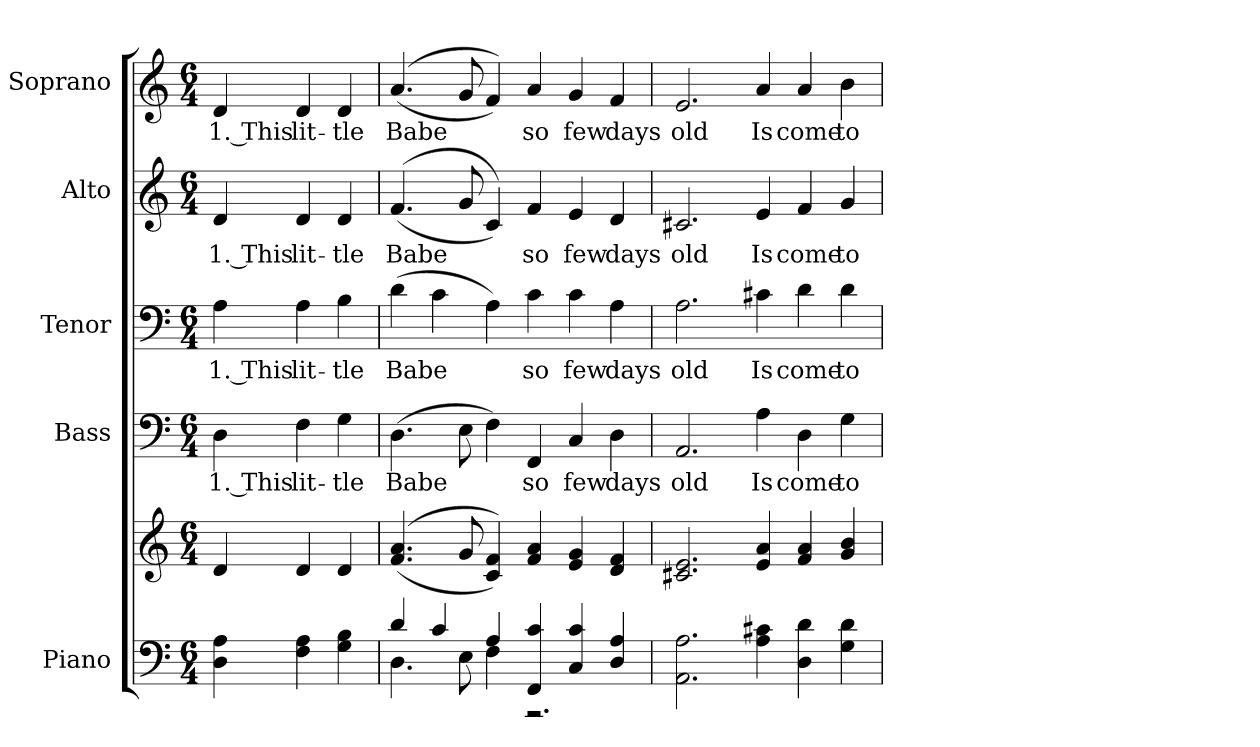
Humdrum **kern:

**kern	**kern	**kern	**text	**kern	**text	**kern	**text	**kern	**text
*part5	*part5	*part4	*part4	*part3	*part3	*part2	*part2	*part1	*part1
*staff6	*staff5	*staff4	*staff4	*staff3	*staff3	*staff2	*staff2	*staff1	*staff1
*I"Piano	*	*I"Bass	*	*I"Tenor	*	*I"Alto	*	*I"Soprano	*
*I'Pno.	*	*I'B.	*	*I'T.	*	*I'A.	*	*I'S.	*
!!LO:PB:g=z
*clefF4	*clefG2	*clefF4	*	*clefF4	*	*clefG2	*	*clefG2	*
*k[]	*k[]	*k[]	*	*k[]	*	*k[]	*	*k[]	*
*C:	*C:	*C:	*	*C:	*	*C:	*	*C:	*
*M6/4	*M6/4	*M6/4	*	*M6/4	*	*M6/4	*	*M6/4	*
*MM150	*MM150	*MM150	*	*MM150	*	*MM150	*	*MM150	*
=	=	=	=	=	=	=	=	=	=
!	!	!	!LO:LY:b:color=#000000	!	!	!	!	!	!
!	!	!	!	!	!LO:LY:b:color=#000000	!	!	!	!
!	!	!	!	!	!	!	!LO:LY:b:color=#000000	!	!
!	!	!	!	!	!	!	!	!	!LO:LY:b:color=#000000
4Di\ 4Ai	4di/	4Di\	1. This	4Ai\	1. This	4di/	1. This	4di/	1. This
!	!	!	!LO:LY:b:color=#000000	!	!	!	!	!	!
!	!	!	!	!	!LO:LY:b:color=#000000	!	!	!	!
!	!	!	!	!	!	!	!LO:LY:b:color=#000000	!	!
!	!	!	!	!	!	!	!	!	!LO:LY:b:color=#000000
4Fi\ 4Ai	4di/	4Fi\	lit-	4Ai\	lit-	4di/	lit-	4di/	lit-
!	!	!	!LO:LY:b:color=#000000	!	!	!	!	!	!
!	!	!	!	!	!LO:LY:b:color=#000000	!	!	!	!
!	!	!	!	!	!	!	!LO:LY:b:color=#000000	!	!
!	!	!	!	!	!	!	!	!	!LO:LY:b:color=#000000
4Gi\ 4Bi	4di/	4Gi\	-tle	4Bi\	-tle	4di/	-tle	4di/	-tle
=1	=1	=1	=1	=1	=1	=1	=1	=1	=1
*^	*	*	*	*	*	*	*	*	*
!	!	!	!	!LO:LY:b:color=#000000	!	!	!	!	!	!
!	!	!	!	!	!	!LO:LY:b:color=#000000	!	!	!	!
!	!	!	!	!	!	!	!	!LO:LY:b:color=#000000	!	!
!	!	!	!	!	!	!	!	!	!	!LO:LY:b:color=#000000
4di/	4.Di\	((4.fi/ 4.ai	(4.Di\	Babe	(4di\	Babe	((4.fi/	Babe	((4.ai/	Babe
4ci/	.	.	.	.	4ci\	.	.	.	.	.
.	8Ei\	8gi/	8Ei\	.	.	.	8gi/	.	8gi/	.
4Ai/	4Fi\	4ci/ 4fi))	4Fi\)	.	4Ai\)	.	4ci/))	.	4fi/))	.
!	!	!	!	!LO:LY:b:color=#000000	!	!	!	!	!	!
!	!	!	!	!	!	!LO:LY:b:color=#000000	!	!	!	!
!	!	!	!	!	!	!	!	!LO:LY:b:color=#000000	!	!
!	!	!	!	!	!	!	!	!	!	!LO:LY:b:color=#000000
4FFi/ 4ci	2.r	4fi/ 4ai	4FFi/	so	4ci\	so	4fi/	so	4ai/	so
!	!	!	!	!LO:LY:b:color=#000000	!	!	!	!	!	!
!	!	!	!	!	!	!LO:LY:b:color=#000000	!	!	!	!
!	!	!	!	!	!	!	!	!LO:LY:b:color=#000000	!	!
!	!	!	!	!	!	!	!	!	!	!LO:LY:b:color=#000000
4Ci/ 4ci	.	4ei/ 4gi	4Ci/	few	4ci\	few	4ei/	few	4gi/	few
!	!	!	!	!LO:LY:b:color=#000000	!	!	!	!	!	!
!	!	!	!	!	!	!LO:LY:b:color=#000000	!	!	!	!
!	!	!	!	!	!	!	!	!LO:LY:b:color=#000000	!	!
!	!	!	!	!	!	!	!	!	!	!LO:LY:b:color=#000000
4Di/ 4Ai	.	4di/ 4fi	4Di\	days	4Ai\	days	4di/	days	4fi/	days
*v	*v	*	*	*	*	*	*	*	*	*
=2	=2	=2	=2	=2	=2	=2	=2	=2	=2
!	!	!	!LO:LY:b:color=#000000	!	!	!	!	!	!
!	!	!	!	!	!LO:LY:b:color=#000000	!	!	!	!
!	!	!	!	!	!	!	!LO:LY:b:color=#000000	!	!
!	!	!	!	!	!	!	!	!	!LO:LY:b:color=#000000
2.AAi\ 2.Ai	2.c#Xi/ 2.ei	2.AAi/	old	2.Ai\	old	2.c#Xi/	old	2.ei/	old
!	!	!	!LO:LY:b:color=#000000	!	!	!	!	!	!
!	!	!	!	!	!LO:LY:b:color=#000000	!	!	!	!
!	!	!	!	!	!	!	!LO:LY:b:color=#000000	!	!
!	!	!	!	!	!	!	!	!	!LO:LY:b:color=#000000
4Ai\ 4c#Xi	4ei/ 4ai	4Ai\	Is	4c#Xi\	Is	4ei/	Is	4ai/	Is
!	!	!	!LO:LY:b:color=#000000	!	!	!	!	!	!
!	!	!	!	!	!LO:LY:b:color=#000000	!	!	!	!
!	!	!	!	!	!	!	!LO:LY:b:color=#000000	!	!
!	!	!	!	!	!	!	!	!	!LO:LY:b:color=#000000
4Di\ 4di	4fi/ 4ai	4Di\	come	4di\	come	4fi/	come	4ai/	come
!	!	!	!LO:LY:b:color=#000000	!	!	!	!	!	!
!	!	!	!	!	!LO:LY:b:color=#000000	!	!	!	!
!	!	!	!	!	!	!	!LO:LY:b:color=#000000	!	!
!	!	!	!	!	!	!	!	!	!LO:LY:b:color=#000000
4Gi\ 4di	4gi/ 4bi	4Gi\	to	4di\	to	4gi/	to	4bi\	to
=	=	=	=	=	=	=	=	=	=
*-	*-	*-	*-	*-	*-	*-	*-	*-	*-
